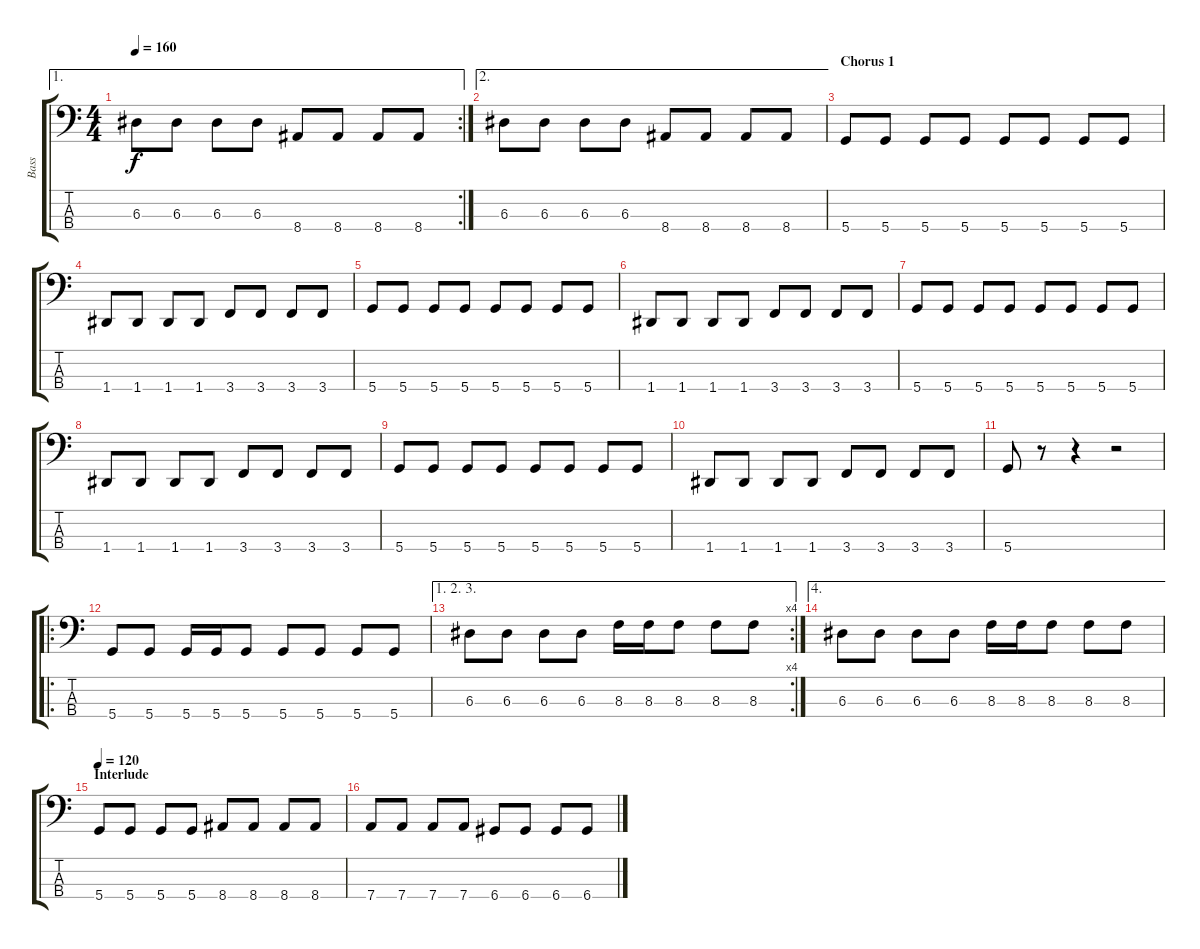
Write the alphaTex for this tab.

\track ("Bass" "Bass") {instrument electricbasspick}
\staff {score tabs}
\tuning (G2 D2 A1 D1) {hide}
\ae 1
\rc 2
\ts (4 4)
\tempo 160
\clef f4
\ks c
6.3.8{dy f} 6.3.8 6.3.8 6.3.8 8.4.8 8.4.8 8.4.8 8.4.8 |
\ae 2
6.3.8 6.3.8 6.3.8 6.3.8 8.4.8 8.4.8 8.4.8 8.4.8 |
\section ("" "Chorus 1")
5.4.8 5.4.8 5.4.8 5.4.8 5.4.8 5.4.8 5.4.8 5.4.8 |
1.4.8 1.4.8 1.4.8 1.4.8 3.4.8 3.4.8 3.4.8 3.4.8 |
5.4.8 5.4.8 5.4.8 5.4.8 5.4.8 5.4.8 5.4.8 5.4.8 |
1.4.8 1.4.8 1.4.8 1.4.8 3.4.8 3.4.8 3.4.8 3.4.8 |
5.4.8 5.4.8 5.4.8 5.4.8 5.4.8 5.4.8 5.4.8 5.4.8 |
1.4.8 1.4.8 1.4.8 1.4.8 3.4.8 3.4.8 3.4.8 3.4.8 |
5.4.8 5.4.8 5.4.8 5.4.8 5.4.8 5.4.8 5.4.8 5.4.8 |
1.4.8 1.4.8 1.4.8 1.4.8 3.4.8 3.4.8 3.4.8 3.4.8 |
5.4.8 r.8 r.4 r.2 |
\ro
5.4.8 5.4.8 5.4.16 5.4.16 5.4.8 5.4.8 5.4.8 5.4.8 5.4.8 |
\ae (1 2 3)
\rc 4
6.3.8 6.3.8 6.3.8 6.3.8 8.3.16 8.3.16 8.3.8 8.3.8 8.3.8 |
\ae 4
6.3.8 6.3.8 6.3.8 6.3.8 8.3.16 8.3.16 8.3.8 8.3.8 8.3.8 |
\section ("" "Interlude")
\tempo 120
5.4.8 5.4.8 5.4.8 5.4.8 8.4.8 8.4.8 8.4.8 8.4.8 |
7.4.8 7.4.8 7.4.8 7.4.8 6.4.8 6.4.8 6.4.8 6.4.8
